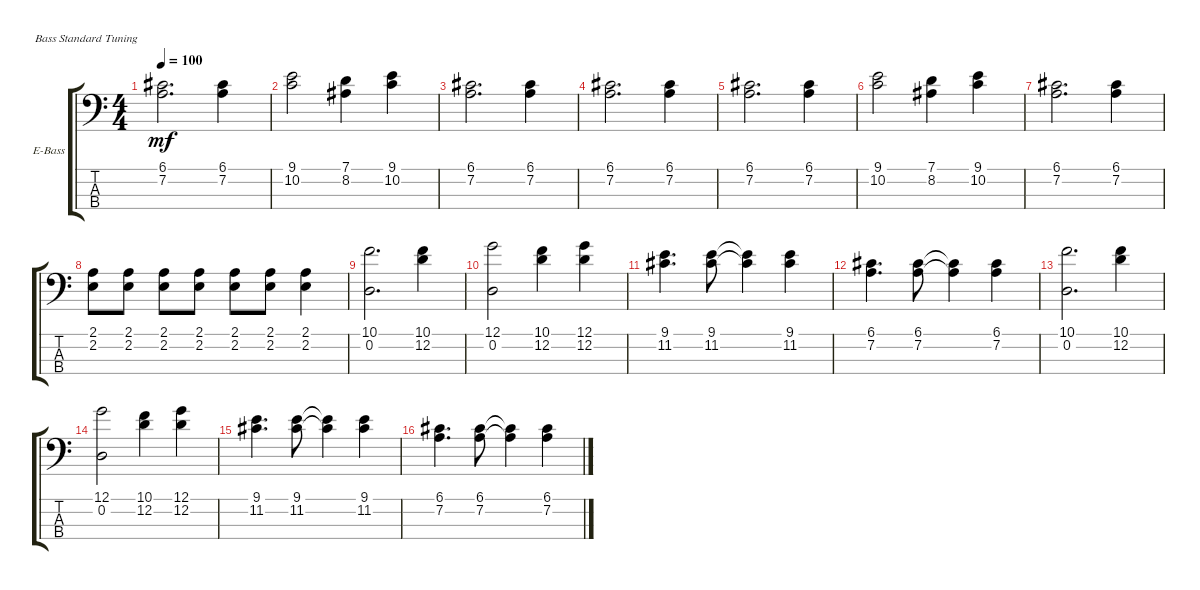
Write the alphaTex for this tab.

\defaultSystemsLayout 4
\bracketExtendMode groupsimilarinstruments
\firstSystemTrackNameOrientation horizontal
\otherSystemsTrackNameOrientation horizontal
\track ("Electric Bass" "E-Bass") {instrument electricbassfinger}
\staff {score tabs}
\tuning (G2 D2 A1 E1)
\ts (4 4)
\tempo 100
\clef f4
\ks c
(6.1 7.2).2{d dy mf instrument electricbassfinger} (6.1 7.2).4 |
(9.1 10.2).2 (7.1 8.2).4 (9.1 10.2).4 |
(6.1 7.2).2{d} (6.1 7.2).4 |
(6.1 7.2).2{d} (6.1 7.2).4 |
(6.1 7.2).2{d} (6.1 7.2).4 |
(9.1 10.2).2 (7.1 8.2).4 (9.1 10.2).4 |
(6.1 7.2).2{d} (6.1 7.2).4 |
(2.2 2.1).8 (2.2 2.1).8 (2.2 2.1).8 (2.2 2.1).8 (2.2 2.1).8 (2.2 2.1).8 (2.2 2.1).4 |
(10.1 0.2).2{d} (10.1 12.2).4 |
(12.1 0.2).2 (10.1 12.2).4 (12.1 12.2).4 |
(9.1 11.2).4{d} (9.1 11.2).8 (11.2{t} 9.1{t}).4 (9.1 11.2).4 |
(7.2 6.1).4{d} (7.2 6.1).8 (7.2{t} 6.1{t}).4 (7.2 6.1).4 |
(10.1 0.2).2{d} (10.1 12.2).4 |
(12.1 0.2).2 (10.1 12.2).4 (12.1 12.2).4 |
(9.1 11.2).4{d} (9.1 11.2).8 (11.2{t} 9.1{t}).4 (9.1 11.2).4 |
(7.2 6.1).4{d} (7.2 6.1).8 (7.2{t} 6.1{t}).4 (7.2 6.1).4
